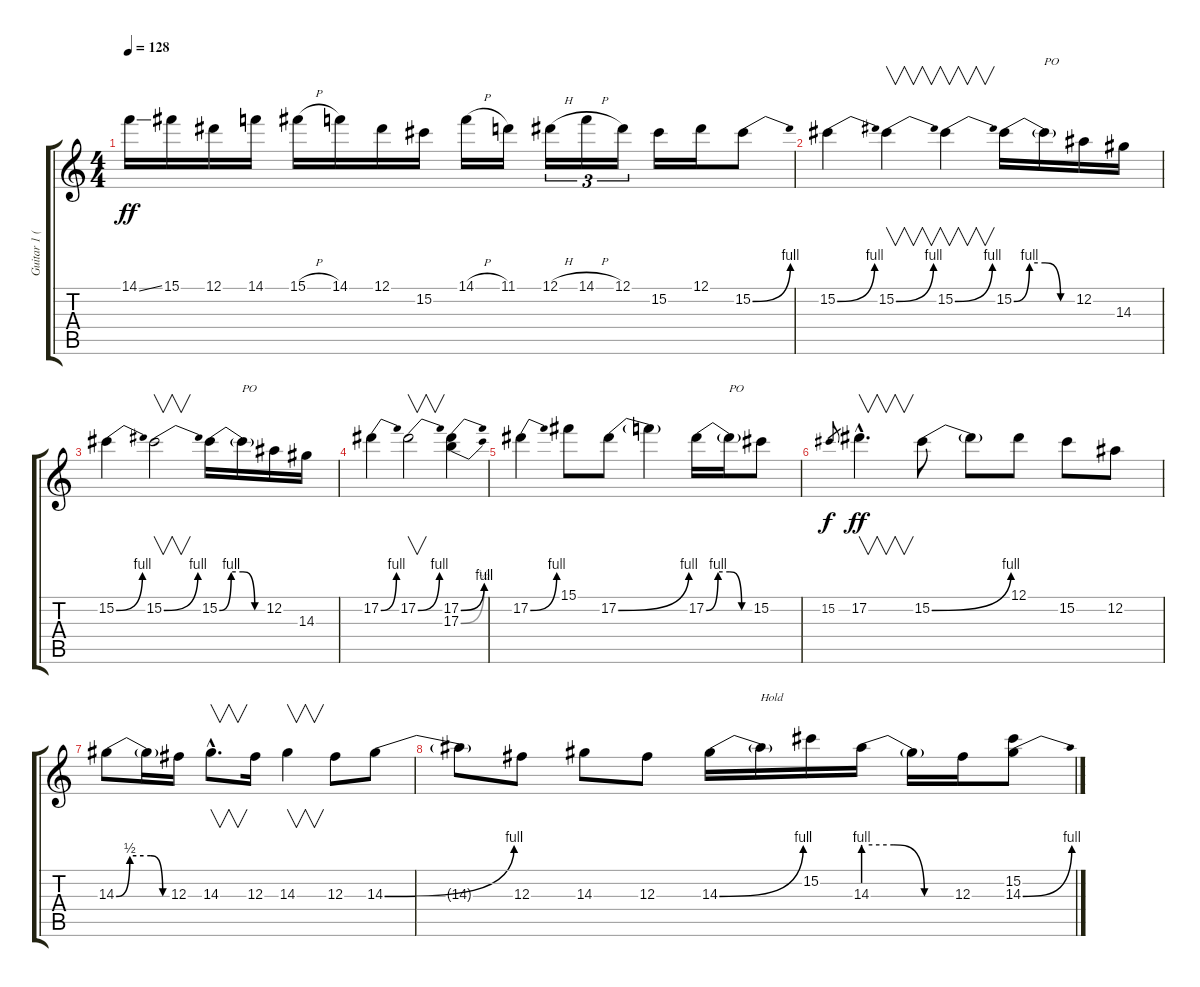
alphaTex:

\track ("Guitar 1 (Slash)" "Guitar 1 (") {instrument distortionguitar}
\staff {score tabs}
\tuning (Eb4 Bb3 Gb3 Db3 Ab2 Eb2) {hide}
\ts (4 4)
\tempo 128
\clef g2
\ks c
14.1{ss}.16{dy ff} 15.1.16 12.1.16 14.1.16 15.1{h}.16 14.1.16 12.1.16 15.2.16 14.1{h}.16 11.1.16 12.1{h}.16{tu (3 2)} 14.1{h}.16{tu (3 2)} 12.1.16{tu (3 2)} 15.2.16 12.1.16 15.2{be (bend 0 0 60 4)}.8 |
15.2{be (bend 0 0 60 4)}.4 15.2{be (bend 0 0 60 4)}.4{v} 15.2{be (bend 0 0 60 4)}.4{v} 15.2{be (custom 0 0 15 4 30 4 45 0 60 0)}.16 15.2{t}.16{txt "PO"} 12.2.16 14.3.16 |
15.2{be (bend 0 0 60 4)}.4 15.2{be (bend 0 0 60 4)}.2{v} 15.2{be (custom 0 0 15 4 30 4 45 0 60 0)}.16 15.2{t}.16{txt "PO"} 12.2.16 14.3.16 |
17.2{be (bend 0 0 60 4)}.4 17.2{be (bend 0 0 60 4)}.2{v} (17.2{be (bend 0 0 60 4)} 17.3{be (bend 0 0 60 2)}).4 |
17.2{be (bend 0 0 60 4)}.4 15.1.8 17.2{be (bend 0 0 60 4)}.8 17.2{t}.4 17.2{be (custom 0 0 15 4 30 4 45 0 60 0)}.16 17.2{t}.16{txt "PO"} 15.2.8 |
15.2.8{gr dy f} 17.2{hac}.4{v d dy ff} 15.2{be (bend 0 0 60 4)}.8 15.2{t}.8 12.1.8 15.2.8 12.2.8 |
14.3{be (custom 0 0 15 2 30 2 38 2 51 0 60 0)}.8 14.3{t}.16 12.3.16 14.3{hac}.8{v d} 12.3.16 14.3.4{v} 12.3.8 14.3{be (bend 0 0 60 4)}.8 |
14.3{t}.8 12.3.8 14.3.8 12.3.8 14.3{be (bend 0 0 60 4)}.16 14.3{t}.16{txt "Hold"} 15.2.16 14.3{be (custom 0 4 20 4 40 0 60 0)}.16 14.3{t}.16 12.3.16 (15.2 14.3{be (bend 0 0 60 4)}).8
